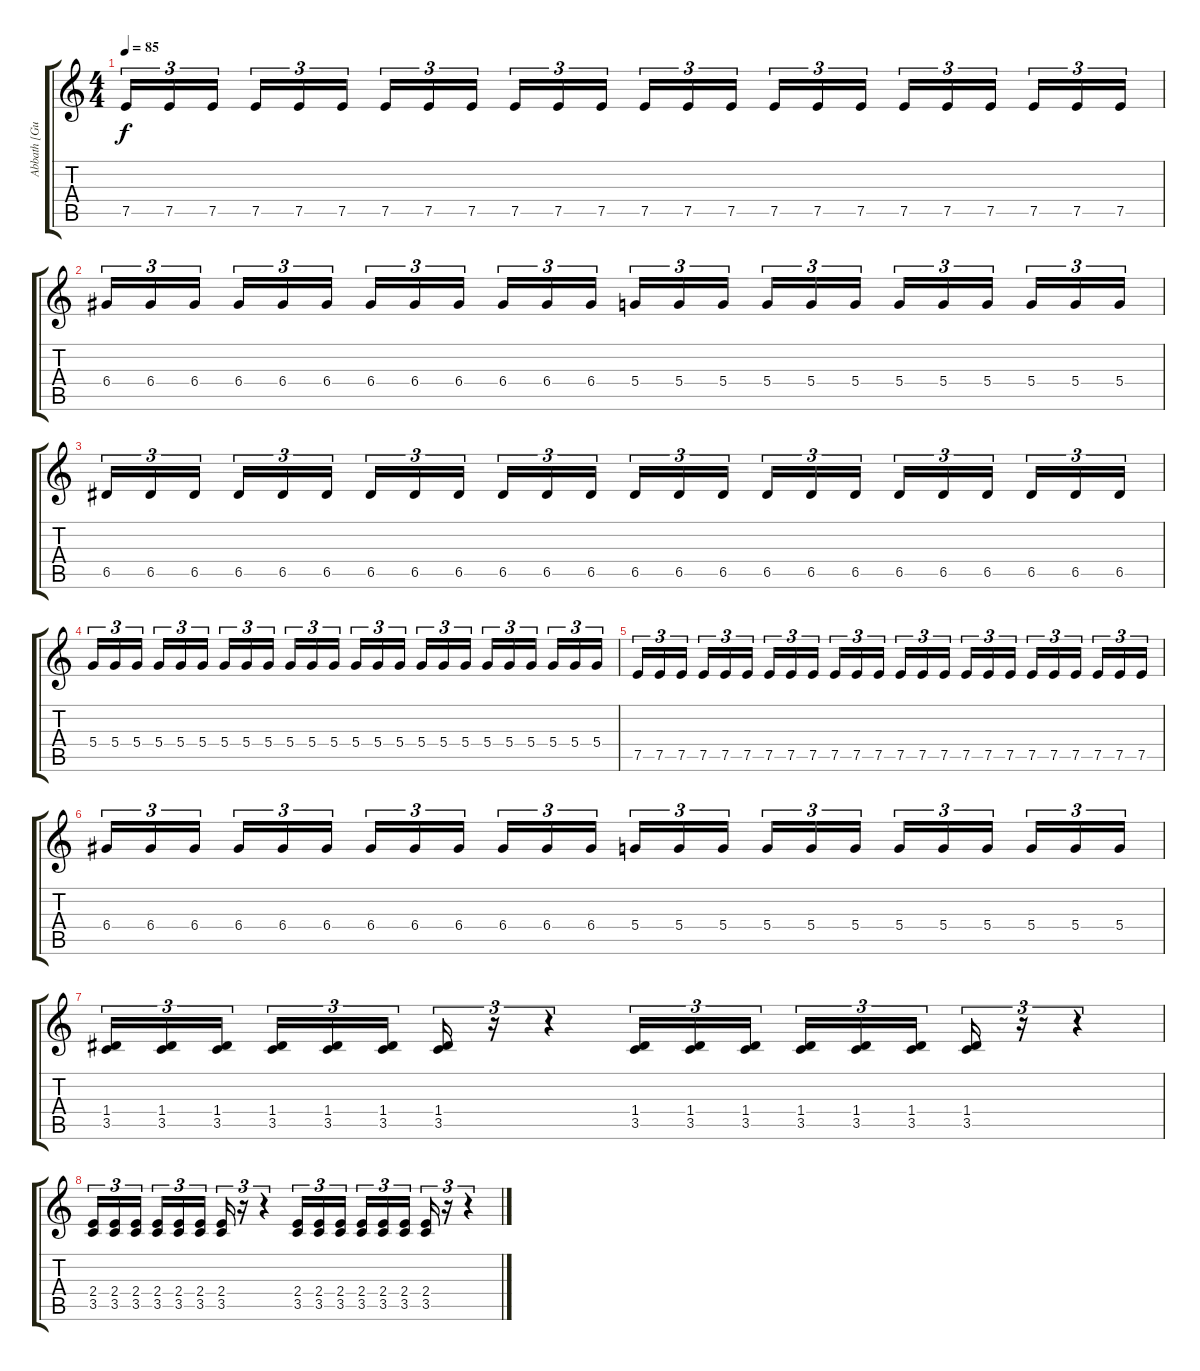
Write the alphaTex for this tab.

\track ("Abbath [Guitar]" "Abbath [Gu") {instrument distortionguitar}
\staff {score tabs}
\tuning (E4 B3 G3 D3 A2 E2) {hide}
\ts (4 4)
\tempo 85
\clef g2
\ks c
7.5.16{tu (3 2) dy f} 7.5.16{tu (3 2)} 7.5.16{tu (3 2)} 7.5.16{tu (3 2)} 7.5.16{tu (3 2)} 7.5.16{tu (3 2)} 7.5.16{tu (3 2)} 7.5.16{tu (3 2)} 7.5.16{tu (3 2)} 7.5.16{tu (3 2)} 7.5.16{tu (3 2)} 7.5.16{tu (3 2)} 7.5.16{tu (3 2)} 7.5.16{tu (3 2)} 7.5.16{tu (3 2)} 7.5.16{tu (3 2)} 7.5.16{tu (3 2)} 7.5.16{tu (3 2)} 7.5.16{tu (3 2)} 7.5.16{tu (3 2)} 7.5.16{tu (3 2)} 7.5.16{tu (3 2)} 7.5.16{tu (3 2)} 7.5.16{tu (3 2)} |
6.4.16{tu (3 2)} 6.4.16{tu (3 2)} 6.4.16{tu (3 2)} 6.4.16{tu (3 2)} 6.4.16{tu (3 2)} 6.4.16{tu (3 2)} 6.4.16{tu (3 2)} 6.4.16{tu (3 2)} 6.4.16{tu (3 2)} 6.4.16{tu (3 2)} 6.4.16{tu (3 2)} 6.4.16{tu (3 2)} 5.4.16{tu (3 2)} 5.4.16{tu (3 2)} 5.4.16{tu (3 2)} 5.4.16{tu (3 2)} 5.4.16{tu (3 2)} 5.4.16{tu (3 2)} 5.4.16{tu (3 2)} 5.4.16{tu (3 2)} 5.4.16{tu (3 2)} 5.4.16{tu (3 2)} 5.4.16{tu (3 2)} 5.4.16{tu (3 2)} |
6.5.16{tu (3 2)} 6.5.16{tu (3 2)} 6.5.16{tu (3 2)} 6.5.16{tu (3 2)} 6.5.16{tu (3 2)} 6.5.16{tu (3 2)} 6.5.16{tu (3 2)} 6.5.16{tu (3 2)} 6.5.16{tu (3 2)} 6.5.16{tu (3 2)} 6.5.16{tu (3 2)} 6.5.16{tu (3 2)} 6.5.16{tu (3 2)} 6.5.16{tu (3 2)} 6.5.16{tu (3 2)} 6.5.16{tu (3 2)} 6.5.16{tu (3 2)} 6.5.16{tu (3 2)} 6.5.16{tu (3 2)} 6.5.16{tu (3 2)} 6.5.16{tu (3 2)} 6.5.16{tu (3 2)} 6.5.16{tu (3 2)} 6.5.16{tu (3 2)} |
5.4.16{tu (3 2)} 5.4.16{tu (3 2)} 5.4.16{tu (3 2)} 5.4.16{tu (3 2)} 5.4.16{tu (3 2)} 5.4.16{tu (3 2)} 5.4.16{tu (3 2)} 5.4.16{tu (3 2)} 5.4.16{tu (3 2)} 5.4.16{tu (3 2)} 5.4.16{tu (3 2)} 5.4.16{tu (3 2)} 5.4.16{tu (3 2)} 5.4.16{tu (3 2)} 5.4.16{tu (3 2)} 5.4.16{tu (3 2)} 5.4.16{tu (3 2)} 5.4.16{tu (3 2)} 5.4.16{tu (3 2)} 5.4.16{tu (3 2)} 5.4.16{tu (3 2)} 5.4.16{tu (3 2)} 5.4.16{tu (3 2)} 5.4.16{tu (3 2)} |
7.5.16{tu (3 2)} 7.5.16{tu (3 2)} 7.5.16{tu (3 2)} 7.5.16{tu (3 2)} 7.5.16{tu (3 2)} 7.5.16{tu (3 2)} 7.5.16{tu (3 2)} 7.5.16{tu (3 2)} 7.5.16{tu (3 2)} 7.5.16{tu (3 2)} 7.5.16{tu (3 2)} 7.5.16{tu (3 2)} 7.5.16{tu (3 2)} 7.5.16{tu (3 2)} 7.5.16{tu (3 2)} 7.5.16{tu (3 2)} 7.5.16{tu (3 2)} 7.5.16{tu (3 2)} 7.5.16{tu (3 2)} 7.5.16{tu (3 2)} 7.5.16{tu (3 2)} 7.5.16{tu (3 2)} 7.5.16{tu (3 2)} 7.5.16{tu (3 2)} |
6.4.16{tu (3 2)} 6.4.16{tu (3 2)} 6.4.16{tu (3 2)} 6.4.16{tu (3 2)} 6.4.16{tu (3 2)} 6.4.16{tu (3 2)} 6.4.16{tu (3 2)} 6.4.16{tu (3 2)} 6.4.16{tu (3 2)} 6.4.16{tu (3 2)} 6.4.16{tu (3 2)} 6.4.16{tu (3 2)} 5.4.16{tu (3 2)} 5.4.16{tu (3 2)} 5.4.16{tu (3 2)} 5.4.16{tu (3 2)} 5.4.16{tu (3 2)} 5.4.16{tu (3 2)} 5.4.16{tu (3 2)} 5.4.16{tu (3 2)} 5.4.16{tu (3 2)} 5.4.16{tu (3 2)} 5.4.16{tu (3 2)} 5.4.16{tu (3 2)} |
\section ("" "")
(1.4 3.5).16{tu (3 2)} (1.4 3.5).16{tu (3 2)} (1.4 3.5).16{tu (3 2)} (1.4 3.5).16{tu (3 2)} (1.4 3.5).16{tu (3 2)} (1.4 3.5).16{tu (3 2)} (1.4 3.5).16{tu (3 2)} r.16{tu (3 2)} r.4{tu (3 2)} (1.4 3.5).16{tu (3 2)} (1.4 3.5).16{tu (3 2)} (1.4 3.5).16{tu (3 2)} (1.4 3.5).16{tu (3 2)} (1.4 3.5).16{tu (3 2)} (1.4 3.5).16{tu (3 2)} (1.4 3.5).16{tu (3 2)} r.16{tu (3 2)} r.4{tu (3 2)} |
(2.4 3.5).16{tu (3 2)} (2.4 3.5).16{tu (3 2)} (2.4 3.5).16{tu (3 2)} (2.4 3.5).16{tu (3 2)} (2.4 3.5).16{tu (3 2)} (2.4 3.5).16{tu (3 2)} (2.4 3.5).16{tu (3 2)} r.16{tu (3 2)} r.4{tu (3 2)} (2.4 3.5).16{tu (3 2)} (2.4 3.5).16{tu (3 2)} (2.4 3.5).16{tu (3 2)} (2.4 3.5).16{tu (3 2)} (2.4 3.5).16{tu (3 2)} (2.4 3.5).16{tu (3 2)} (2.4 3.5).16{tu (3 2)} r.16{tu (3 2)} r.4{tu (3 2)}
